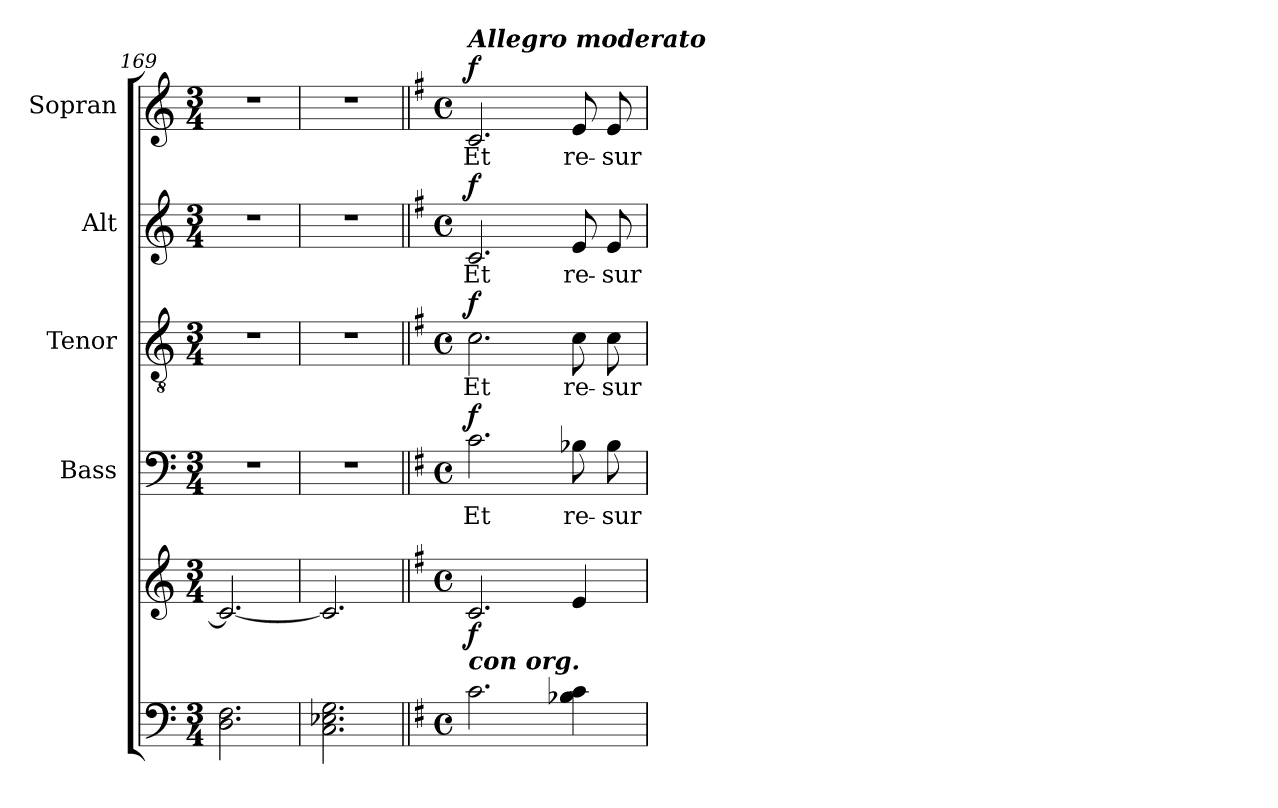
**kern	**kern	**dynam	**kern	**text	**dynam	**kern	**text	**dynam	**kern	**text	**dynam	**kern	**text	**dynam
*part5	*part5	*part5	*part4	*part4	*part4	*part3	*part3	*part3	*part2	*part2	*part2	*part1	*part1	*part1
*staff6	*staff5	*staff5/6	*staff4	*staff4	*staff4	*staff3	*staff3	*staff3	*staff2	*staff2	*staff2	*staff1	*staff1	*staff1
*	*	*	*I"Bass	*	*	*I"Tenor	*	*	*I"Alt	*	*	*I"Sopran	*	*
*	*	*	*I'B.	*	*	*I'T.	*	*	*I'A.	*	*	*I'S.	*	*
*clefF4	*clefG2	*	*clefF4	*	*	*clefGv2	*	*	*clefG2	*	*	*clefG2	*	*
*k[]	*k[]	*	*k[]	*	*	*k[]	*	*	*k[]	*	*	*k[]	*	*
*C:	*C:	*	*C:	*	*	*C:	*	*	*C:	*	*	*C:	*	*
*M3/4	*M3/4	*	*M3/4	*	*	*M3/4	*	*	*M3/4	*	*	*M3/4	*	*
=169	=169	=169	=169	=169	=169	=169	=169	=169	=169	=169	=169	=169	=169	=169
2.D\ 2.F\	2.c/_	.	2.r	.	.	2.r	.	.	2.r	.	.	2.r	.	.
=170	=170	=170	=170	=170	=170	=170	=170	=170	=170	=170	=170	=170	=170	=170
2.C\ 2.E-X\ 2.G\	2.c/]	.	2.r	.	.	2.r	.	.	2.r	.	.	2.r	.	.
=171||	=171||	=171||	=171||	=171||	=171||	=171||	=171||	=171||	=171||	=171||	=171||	=171||	=171||	=171||
*k[f#]	*k[f#]	*	*k[f#]	*	*	*k[f#]	*	*	*k[f#]	*	*	*k[f#]	*	*
*G:	*G:	*	*G:	*	*	*G:	*	*	*G:	*	*	*G:	*	*
*M4/4	*M4/4	*	*M4/4	*	*	*M4/4	*	*	*M4/4	*	*	*M4/4	*	*
*met(c)	*met(c)	*	*met(c)	*	*	*met(c)	*	*	*met(c)	*	*	*met(c)	*	*
!	!	!	!	!	!	!	!	!	!	!	!	!LO:TX:a:Bi:t=Allegro moderato	!	!
!	!LO:TX:b:Bi:t=con org.	!	!	!	!	!	!	!	!	!	!	!	!	!
!	!	!LO:DY:b	!	!LO:LY:b	!LO:DY:a	!	!LO:LY:b	!LO:DY:a	!	!LO:LY:b	!LO:DY:a	!	!LO:LY:b	!LO:DY:a
2.c\	2.c/	f	2.c\	Et	f	2.c\	Et	f	2.c/	Et	f	2.c/	Et	f
!	!	!	!	!LO:LY:b	!	!	!LO:LY:b	!	!	!LO:LY:b	!	!	!LO:LY:b	!
4B-X\ 4c\	4e/	.	8B-X\	re-	.	8c\	re-	.	8e/	re-	.	8e/	re-	.
!	!	!	!	!LO:LY:b	!	!	!LO:LY:b	!	!	!LO:LY:b	!	!	!LO:LY:b	!
.	.	.	8B-\	-sur-	.	8c\	-sur-	.	8e/	-sur-	.	8e/	-sur-	.
=	=	=	=	=	=	=	=	=	=	=	=	=	=	=
*-	*-	*-	*-	*-	*-	*-	*-	*-	*-	*-	*-	*-	*-	*-
